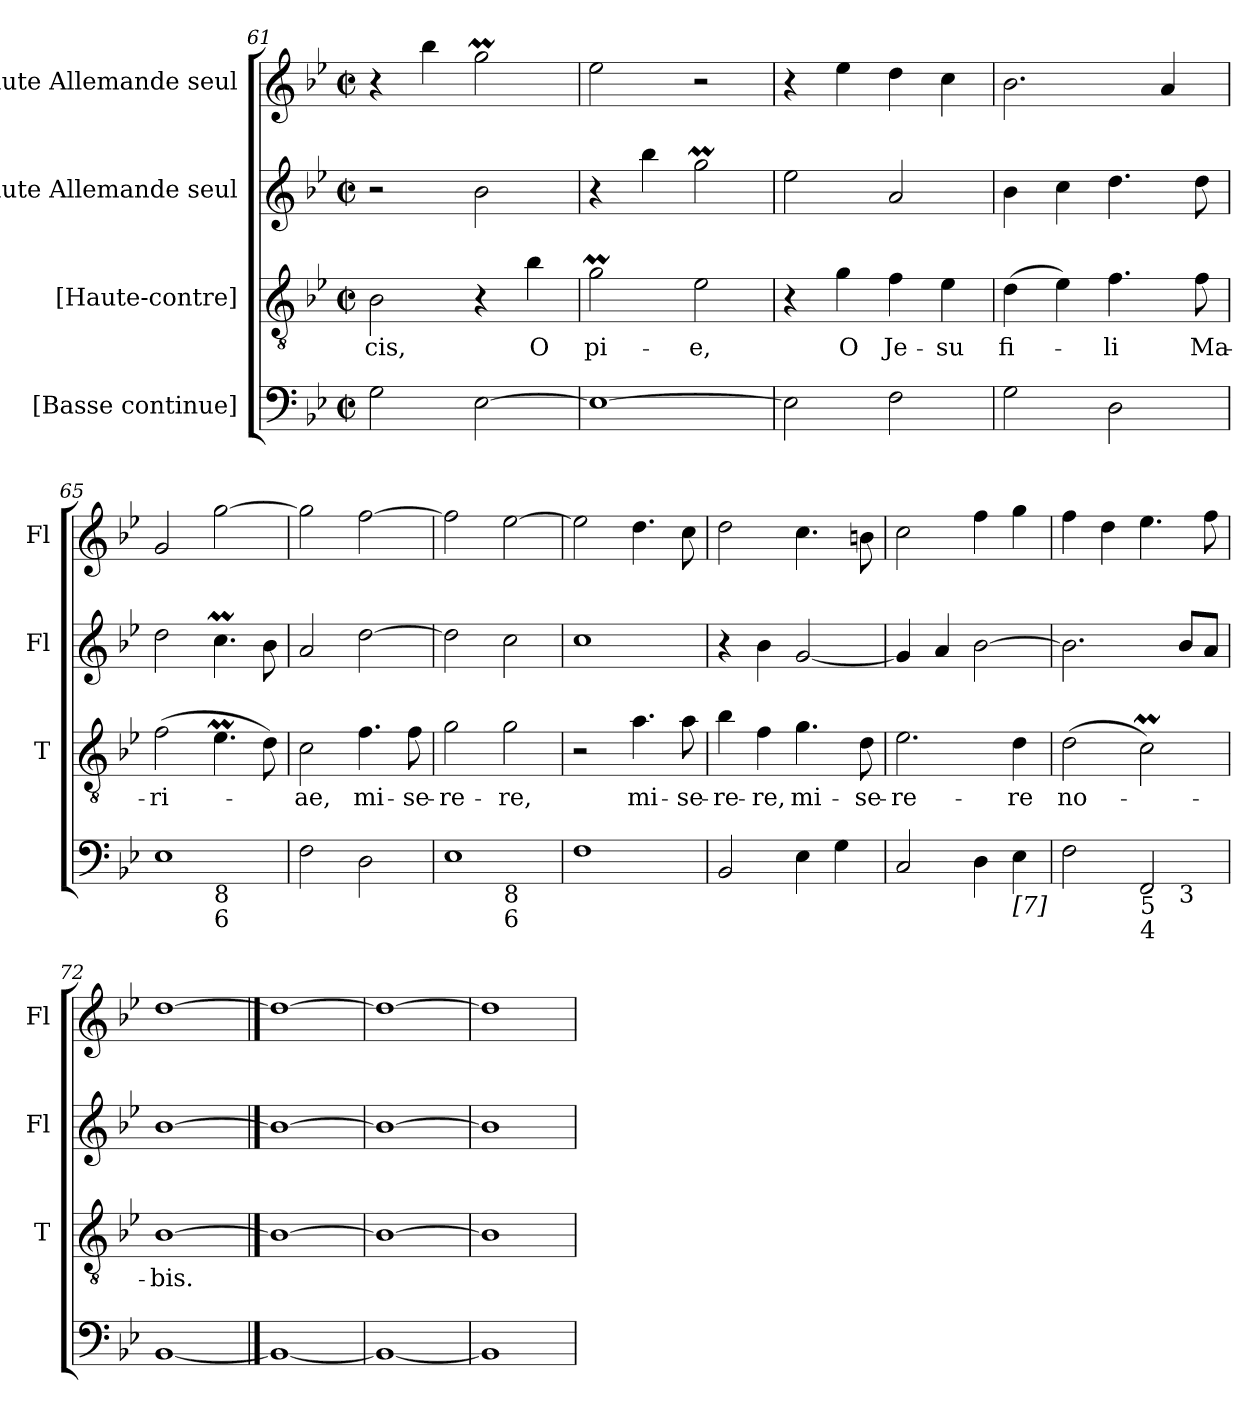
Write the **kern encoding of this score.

**kern	**kern	**text	**kern	**kern
*part4	*part3	*part3	*part2	*part1
*staff4	*staff3	*staff3	*staff2	*staff1
*I"[Basse continue]	*I"[Haute-contre]	*	*I"Flute Allemande seul	*I"Flute Allemande seul
*	*I'T	*	*I'Fl	*I'Fl
*clefF4	*clefGv2	*	*clefG2	*clefG2
*	*ITrd7c12	*	*	*
*k[b-e-]	*k[b-e-]	*	*k[b-e-]	*k[b-e-]
*B-:	*B-:	*	*B-:	*B-:
*M2/2	*M2/2	*	*M2/2	*M2/2
*met(c|)	*met(c|)	*	*met(c|)	*met(c|)
=61	=61	=61	=61	=61
!	!	!LO:LY:b	!	!
2G\	2BB-\	-cis,	2r	4r
.	.	.	.	4bb-\
[>2E-\	4r	.	2b-\	2ggM\
!	!	!LO:LY:b	!	!
.	4B-\	O	.	.
=62	=62	=62	=62	=62
!	!	!LO:LY:b	!	!
1E-_	2GM\	pi-	4r	2ee-\
.	.	.	4bb-\	.
!	!	!LO:LY:b	!	!
.	2E-\	-e,	2ggM\	2r
=63	=63	=63	=63	=63
2E-\]	4r	.	2ee-\	4r
!	!	!LO:LY:b	!	!
.	4G\	O	.	4ee-\
!	!	!LO:LY:b	!	!
2F\	4F\	Je-	2a/	4dd\
!	!	!LO:LY:b	!	!
.	4E-\	-su	.	4cc\
=64	=64	=64	=64	=64
!	!	!LO:LY:b	!	!
2G\	(>4D\	fi-	4b-\	2.b-\
.	4E-\)	.	4cc\	.
!	!	!LO:LY:b	!	!
2D\	4.F\	-li	4.dd\	.
.	.	.	.	4a/
!	!	!LO:LY:b	!	!
.	8F\	Ma-	8dd\	.
!!LO:LB:g=z
=65	=65	=65	=65	=65
!LO:TX:b:t=9	!	!	!	!
!LO:TX:b:t=7	!	!	!	!
!	!	!LO:LY:b	!	!
*^	*	*	*	*
1E-	2ryy	(>2F\	-ri-	2dd\	2g/
!	!LO:TX:b:t=8	!	!	!	!
!	!LO:TX:b:t=6	!	!	!	!
.	2ryy	4.E-M\	.	4.ccM\	[>2gg\
.	.	8D\)	.	8b-\	.
=66	=66	=66	=66	=66	=66
!LO:TX:b:t=9	!	!	!	!	!
!	!	!	!LO:LY:b	!	!
*v	*v	*	*	*	*
2F\	2C\	-ae,	2a/	2gg\]
!	!	!LO:LY:b	!	!
2D\	4.F\	mi-	[>2dd\	[>2ff\
!	!	!LO:LY:b	!	!
.	8F\	-se-	.	.
=67	=67	=67	=67	=67
!LO:TX:b:t=9	!	!	!	!
!LO:TX:b:t=7	!	!	!	!
!	!	!LO:LY:b	!	!
*^	*	*	*	*
1E-	2ryy	2G\	-re-	2dd\]	2ff\]
!	!LO:TX:b:t=8	!	!	!	!
!	!LO:TX:b:t=6	!	!	!	!
!	!	!	!LO:LY:b	!	!
.	2ryy	2G\	-re,	2cc\	[>2ee-\
=68	=68	=68	=68	=68	=68
!LO:TX:b:t=7	!	!	!	!	!
*v	*v	*	*	*	*
1F	2r	.	1cc	2ee-\]
!	!	!LO:LY:b	!	!
.	4.A\	mi-	.	4.dd\
!	!	!LO:LY:b	!	!
.	8A\	-se-	.	8cc\
=69	=69	=69	=69	=69
!	!	!LO:LY:b	!	!
2BB-/	4B-\	-re-	4r	2dd\
!	!	!LO:LY:b	!	!
.	4F\	-re,	4b-\	.
!	!	!LO:LY:b	!	!
4E-\	4.G\	mi-	[<2g/	4.cc\
4G\	.	.	.	.
!	!	!LO:LY:b	!	!
.	8D\	-se-	.	8bn\
=70	=70	=70	=70	=70
!	!	!LO:LY:b	!	!
2C/	2.E-\	-re-	4g/]	2cc\
.	.	.	4a/	.
4D\	.	.	[>2b-\	4ff\
!LO:TX:b:t=[7]	!	!	!	!
!	!	!LO:LY:b	!	!
4E-\	4D\	-re	.	4gg\
=71	=71	=71	=71	=71
!LO:TX:b:t=6	!	!	!	!
!LO:TX:b:t=4	!	!	!	!
!	!	!LO:LY:b	!	!
*^	*	*	*	*
2F\	2.ryy	(>2D\	no-	2.b-\]	4ff\
.	.	.	.	.	4dd\
!LO:TX:b:t=5	!	!	!	!	!
!LO:TX:b:t=4	!	!	!	!	!
2FF/	.	2CM\)	.	.	4.ee-\
!	!LO:TX:b:t=3	!	!	!	!
.	4ryy	.	.	8b-/L	.
.	.	.	.	8a/J	8ff\
=72	=72	=72	=72	=72	=72
!	!	!	!LO:LY:b	!	!
*v	*v	*	*	*	*
[1BB-	[1BB-	-bis.	[1b-	[1dd
==73	==73	==73	==73	==73
1BB-_	1BB-_	.	1b-_	1dd_
=74	=74	=74	=74	=74
1BB-_	1BB-_	.	1b-_	1dd_
=75	=75	=75	=75	=75
1BB-]	1BB-]	.	1b-]	1dd]
=	=	=	=	=
*-	*-	*-	*-	*-
